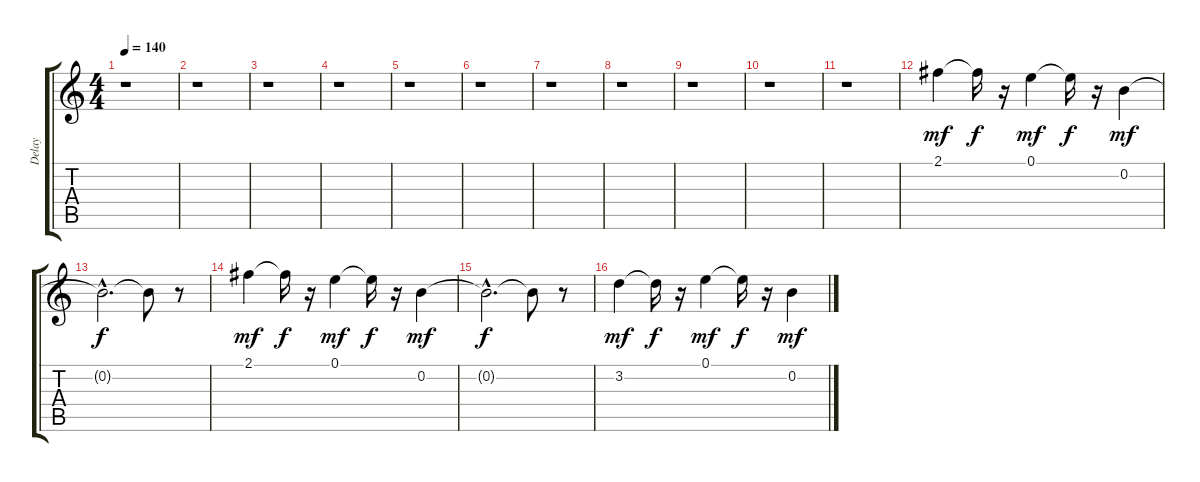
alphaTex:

\track ("Delay" "Delay") {instrument electricguitarjazz}
\staff {score tabs}
\tuning (E4 B3 G3 D3 A2 E2) {hide}
\ts (4 4)
\tempo 140
\clef g2
\ks c
r.1{dy ppp} |
r.1 |
r.1 |
r.1 |
r.1 |
r.1 |
r.1 |
r.1 |
r.1 |
r.1 |
r.1 |
2.1.4{dy mf} 2.1{t}.16{dy f} r.16 0.1.4{dy mf} 0.1{t}.16{dy f} r.16 0.2.4{dy mf} |
0.2{hac t}.2{d dy f} 0.2{t}.8 r.8 |
2.1.4{dy mf} 2.1{t}.16{dy f} r.16 0.1.4{dy mf} 0.1{t}.16{dy f} r.16 0.2.4{dy mf} |
0.2{hac t}.2{d dy f} 0.2{t}.8 r.8 |
3.2.4{dy mf} 3.2{t}.16{dy f} r.16 0.1.4{dy mf} 0.1{t}.16{dy f} r.16 0.2.4{dy mf}
